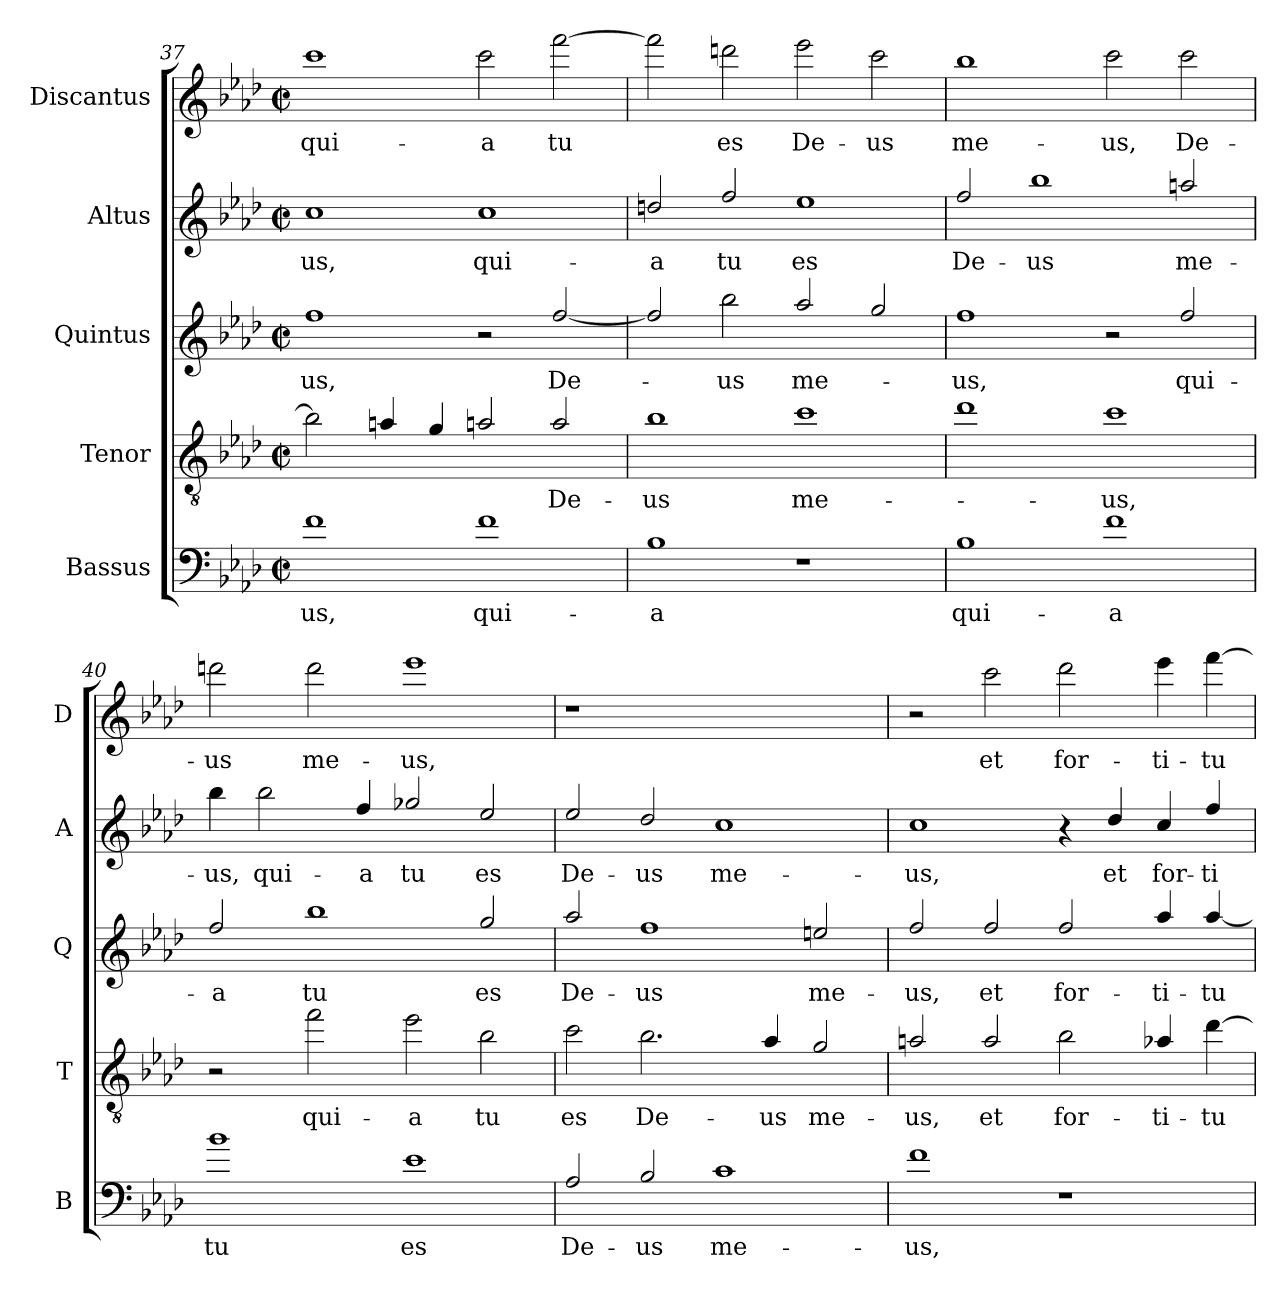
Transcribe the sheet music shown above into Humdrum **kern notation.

**kern	**text	**kern	**text	**kern	**text	**kern	**text	**kern	**text
*part5	*part5	*part4	*part4	*part3	*part3	*part2	*part2	*part1	*part1
*staff5	*staff5	*staff4	*staff4	*staff3	*staff3	*staff2	*staff2	*staff1	*staff1
*I"Bassus	*	*I"Tenor	*	*I"Quintus	*	*I"Altus	*	*I"Discantus	*
*I'B	*	*I'T	*	*I'Q	*	*I'A	*	*I'D	*
*clefF4	*	*clefGv2	*	*clefG2	*	*clefG2	*	*clefG2	*
*ITrd7c12	*	*ITrd7c12	*	*ITrd7c12	*	*ITrd7c12	*	*ITrd7c12	*
*k[b-e-a-d-]	*	*k[b-e-a-d-]	*	*k[b-e-a-d-]	*	*k[b-e-a-d-]	*	*k[b-e-a-d-]	*
*f:	*	*f:	*	*f:	*	*f:	*	*f:	*
*M2/2	*	*M2/2	*	*M2/2	*	*M2/2	*	*M2/2	*
*met(c|)	*	*met(c|)	*	*met(c|)	*	*met(c|)	*	*met(c|)	*
=37	=37	=37	=37	=37	=37	=37	=37	=37	=37
!	!LO:LY:b	!	!	!	!LO:LY:b	!	!LO:LY:b	!	!LO:LY:b
1F	-us,	2B-\]	.	1f	-us,	1c	-us,	1cc	qui-
.	.	4An/	.	.	.	.	.	.	.
.	.	4G/	.	.	.	.	.	.	.
!	!LO:LY:b	!	!	!	!	!	!LO:LY:b	!	!LO:LY:b
1F	qui-	2An/	.	2r	.	1c	qui-	2cc\	-a
!	!	!	!LO:LY:b	!	!LO:LY:b	!	!	!	!LO:LY:b
.	.	2A/	De-	[2f/	De-	.	.	[2ff\	tu
=38	=38	=38	=38	=38	=38	=38	=38	=38	=38
!	!LO:LY:b	!	!LO:LY:b	!	!	!	!LO:LY:b	!	!
1BB-	-a	1B-	-us	2f/]	.	2dn/	-a	2ff\]	.
!	!	!	!	!	!LO:LY:b	!	!LO:LY:b	!	!LO:LY:b
.	.	.	.	2b-\	-us	2f/	tu	2ddn\	es
!	!	!	!LO:LY:b	!	!LO:LY:b	!	!LO:LY:b	!	!LO:LY:b
1r	.	1c	me-	2a-/	me-	1e-	es	2ee-\	De-
!	!	!	!	!	!	!	!	!	!LO:LY:b
.	.	.	.	2g/	.	.	.	2cc\	-us
=39	=39	=39	=39	=39	=39	=39	=39	=39	=39
!	!LO:LY:b	!	!	!	!LO:LY:b	!	!LO:LY:b	!	!LO:LY:b
1BB-	qui-	1d-	.	1f	-us,	2f/	De-	1b-	me-
!	!	!	!	!	!	!	!LO:LY:b	!	!
.	.	.	.	.	.	1b-	-us	.	.
!	!LO:LY:b	!	!LO:LY:b	!	!	!	!	!	!LO:LY:b
1F	-a	1c	-us,	2r	.	.	.	2cc\	-us,
!	!	!	!	!	!LO:LY:b	!	!LO:LY:b	!	!LO:LY:b
.	.	.	.	2f/	qui-	2an/	me-	2cc\	De-
=40	=40	=40	=40	=40	=40	=40	=40	=40	=40
!	!LO:LY:b	!	!	!	!LO:LY:b	!	!LO:LY:b	!	!LO:LY:b
1B-	tu	2r	.	2f/	-a	4b-\	-us,	2ddn\	-us
!	!	!	!	!	!	!	!LO:LY:b	!	!
.	.	.	.	.	.	2b-\	qui-	.	.
!	!	!	!LO:LY:b	!	!LO:LY:b	!	!	!	!LO:LY:b
.	.	2f\	qui-	1b-	tu	.	.	2dd\	me-
!	!	!	!	!	!	!	!LO:LY:b	!	!
.	.	.	.	.	.	4f/	-a	.	.
!	!LO:LY:b	!	!LO:LY:b	!	!	!	!LO:LY:b	!	!LO:LY:b
1E-	es	2e-\	-a	.	.	2g-X/	tu	1ee-	-us,
!	!	!	!LO:LY:b	!	!LO:LY:b	!	!LO:LY:b	!	!
.	.	2B-\	tu	2g/	es	2e-/	es	.	.
!!LO:PB:g=z
=41	=41	=41	=41	=41	=41	=41	=41	=41	=41
!	!LO:LY:b	!	!LO:LY:b	!	!LO:LY:b	!	!LO:LY:b	!	!
2AA-/	De-	2c\	es	2a-/	De-	2e-/	De-	1r	.
!	!LO:LY:b	!	!LO:LY:b	!	!LO:LY:b	!	!LO:LY:b	!	!
2BB-/	-us	2.B-\	De-	1f	-us	2d-/	-us	.	.
!	!LO:LY:b	!	!	!	!	!	!LO:LY:b	!	!
1C	me-	.	.	.	.	1c	me-	1ryy	.
!	!	!	!LO:LY:b	!	!	!	!	!	!
.	.	4A-/	-us	.	.	.	.	.	.
!	!	!	!LO:LY:b	!	!LO:LY:b	!	!	!	!
.	.	2G/	me-	2en/	me-	.	.	.	.
=42	=42	=42	=42	=42	=42	=42	=42	=42	=42
!	!LO:LY:b	!	!LO:LY:b	!	!LO:LY:b	!	!LO:LY:b	!	!
1F	-us,	2An/	-us,	2f/	-us,	1c	-us,	2r	.
!	!	!	!LO:LY:b	!	!LO:LY:b	!	!	!	!LO:LY:b
.	.	2A/	et	2f/	et	.	.	2cc\	et
!	!	!	!LO:LY:b	!	!LO:LY:b	!	!	!	!LO:LY:b
1r	.	2B-\	for-	2f/	for-	4r	.	2dd-\	for-
!	!	!	!	!	!	!	!LO:LY:b	!	!
.	.	.	.	.	.	4d-/	et	.	.
!	!	!	!LO:LY:b	!	!LO:LY:b	!	!LO:LY:b	!	!LO:LY:b
.	.	4A-X/	-ti-	4a-/	-ti-	4c/	for-	4ee-\	-ti-
!	!	!	!LO:LY:b	!	!LO:LY:b	!	!LO:LY:b	!	!LO:LY:b
.	.	[4d-\	-tu-	[4a-/	-tu-	4f/	-ti-	[4ff\	-tu-
=	=	=	=	=	=	=	=	=	=
*-	*-	*-	*-	*-	*-	*-	*-	*-	*-
